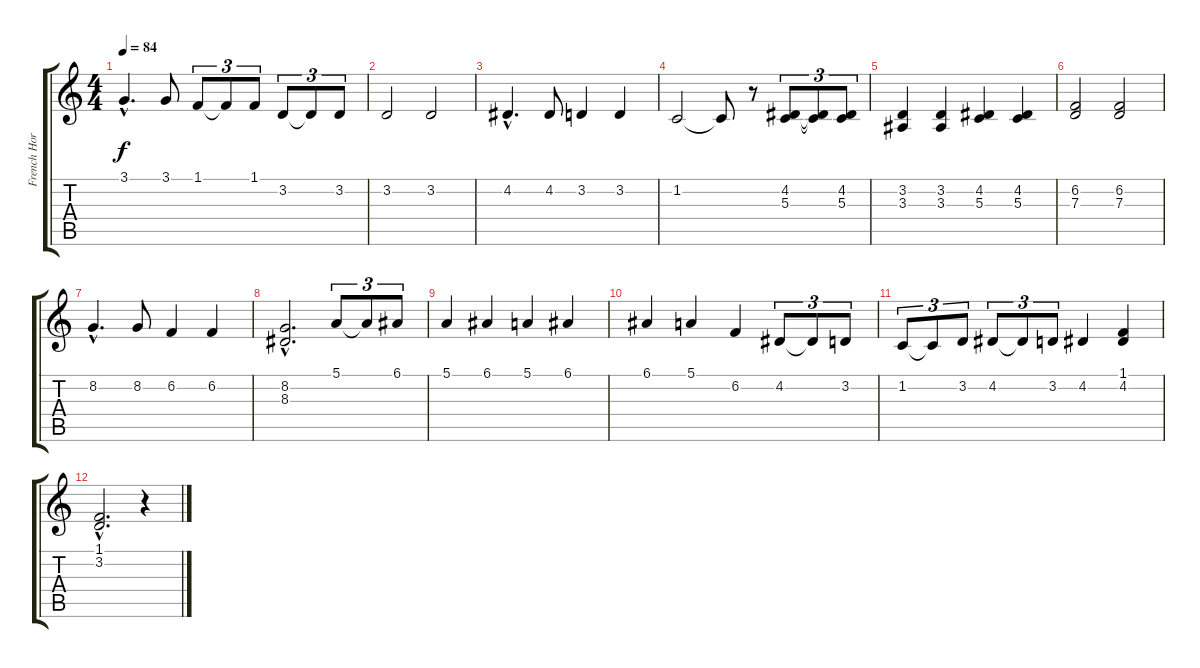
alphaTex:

\track ("French Horn" "French Hor") {instrument frenchhorn}
\staff {score tabs}
\tuning (E4 B3 G3 D3 A2 E2) {hide}
\ts (4 4)
\tempo 84
\clef g2
\ks c
3.1{hac}.4{d dy f} 3.1.8 1.1.8{tu (3 2)} 1.1{t}.8{tu (3 2)} 1.1.8{tu (3 2)} 3.2.8{tu (3 2)} 3.2{t}.8{tu (3 2)} 3.2.8{tu (3 2)} |
3.2.2 3.2.2 |
4.2{hac}.4{d} 4.2.8 3.2.4 3.2.4 |
1.2.2 1.2{t}.8 r.8 (4.2 5.3).8{tu (3 2)} (4.2{t} 5.3{t}).8{tu (3 2)} (4.2 5.3).8{tu (3 2)} |
(3.2 3.3).4 (3.2 3.3).4 (4.2 5.3).4 (4.2 5.3).4 |
(6.2 7.3).2 (6.2 7.3).2 |
8.2{hac}.4{d} 8.2.8 6.2.4 6.2.4 |
(8.2{hac} 8.3{hac}).2{d} 5.1.8{tu (3 2)} 5.1{t}.8{tu (3 2)} 6.1.8{tu (3 2)} |
5.1.4 6.1.4 5.1.4 6.1.4 |
6.1.4 5.1.4 6.2.4 4.2.8{tu (3 2)} 4.2{t}.8{tu (3 2)} 3.2.8{tu (3 2)} |
1.2.8{tu (3 2)} 1.2{t}.8{tu (3 2)} 3.2.8{tu (3 2)} 4.2.8{tu (3 2)} 4.2{t}.8{tu (3 2)} 3.2.8{tu (3 2)} 4.2.4 (1.1 4.2).4 |
(1.1{hac} 3.2{hac}).2{d} r.4
